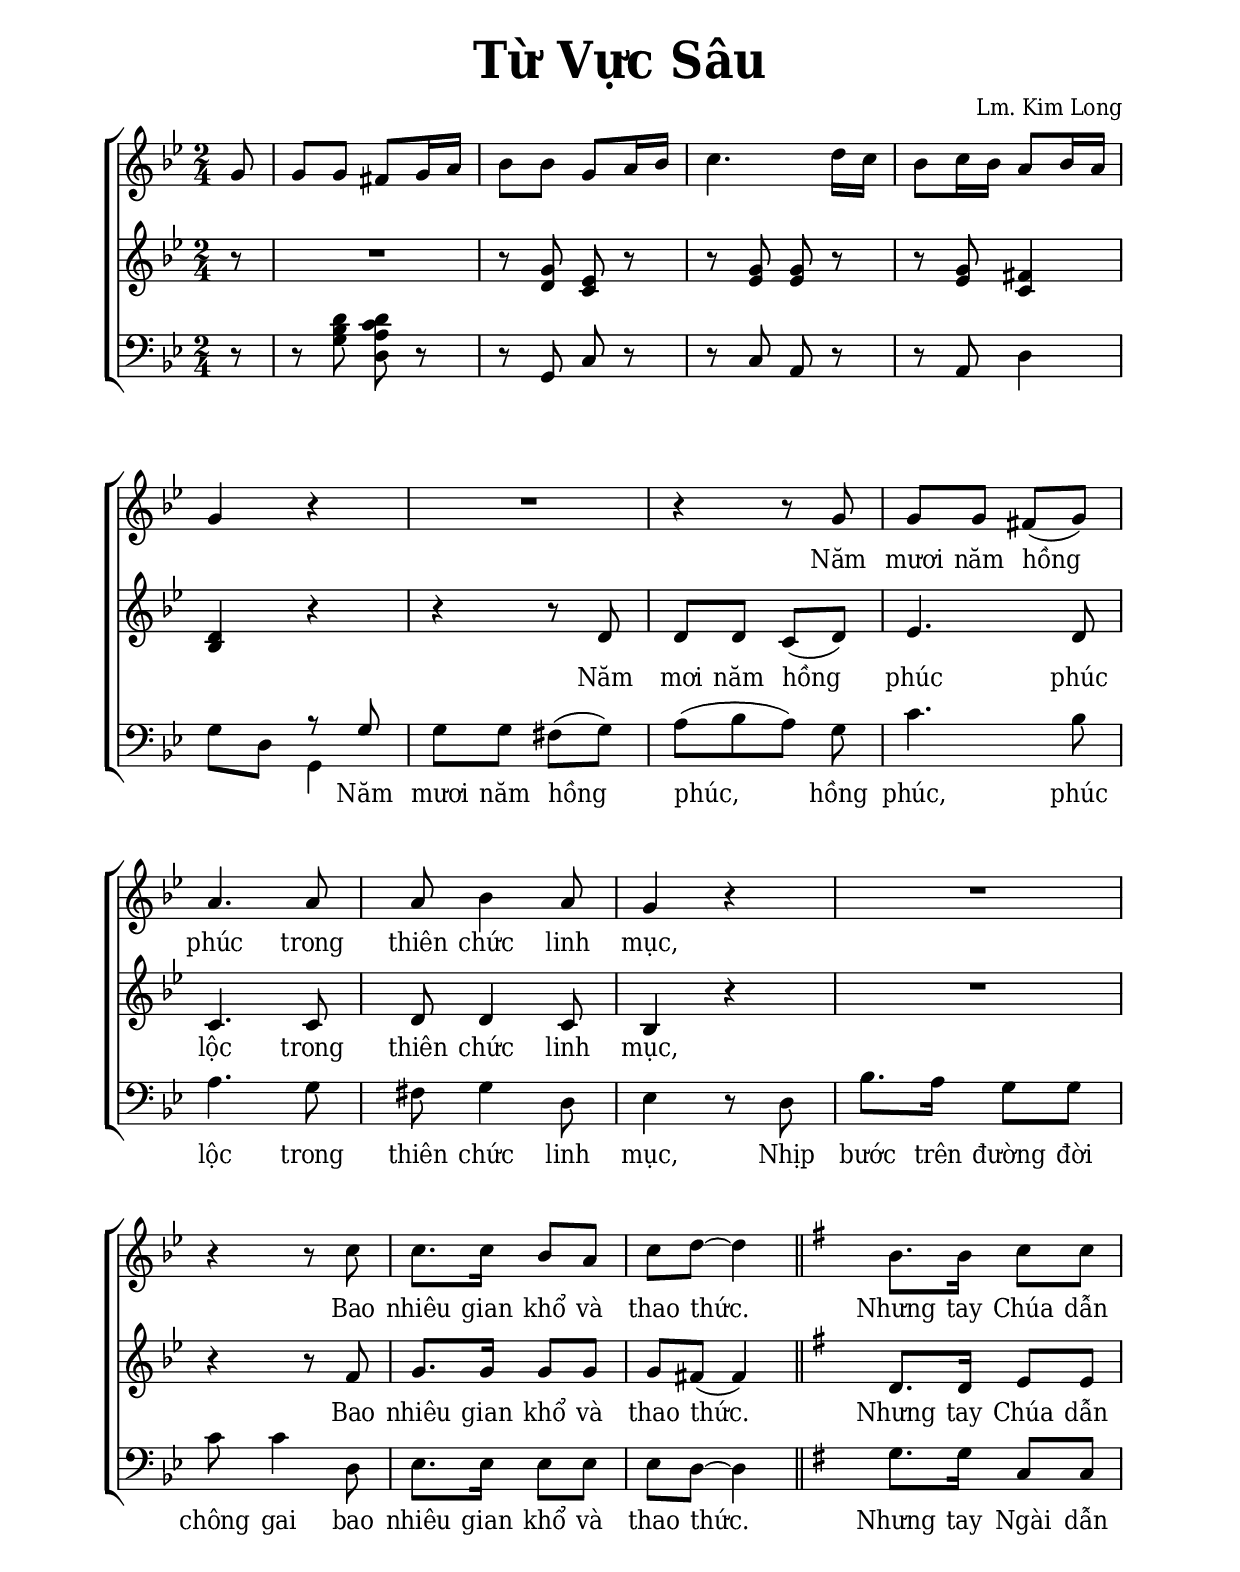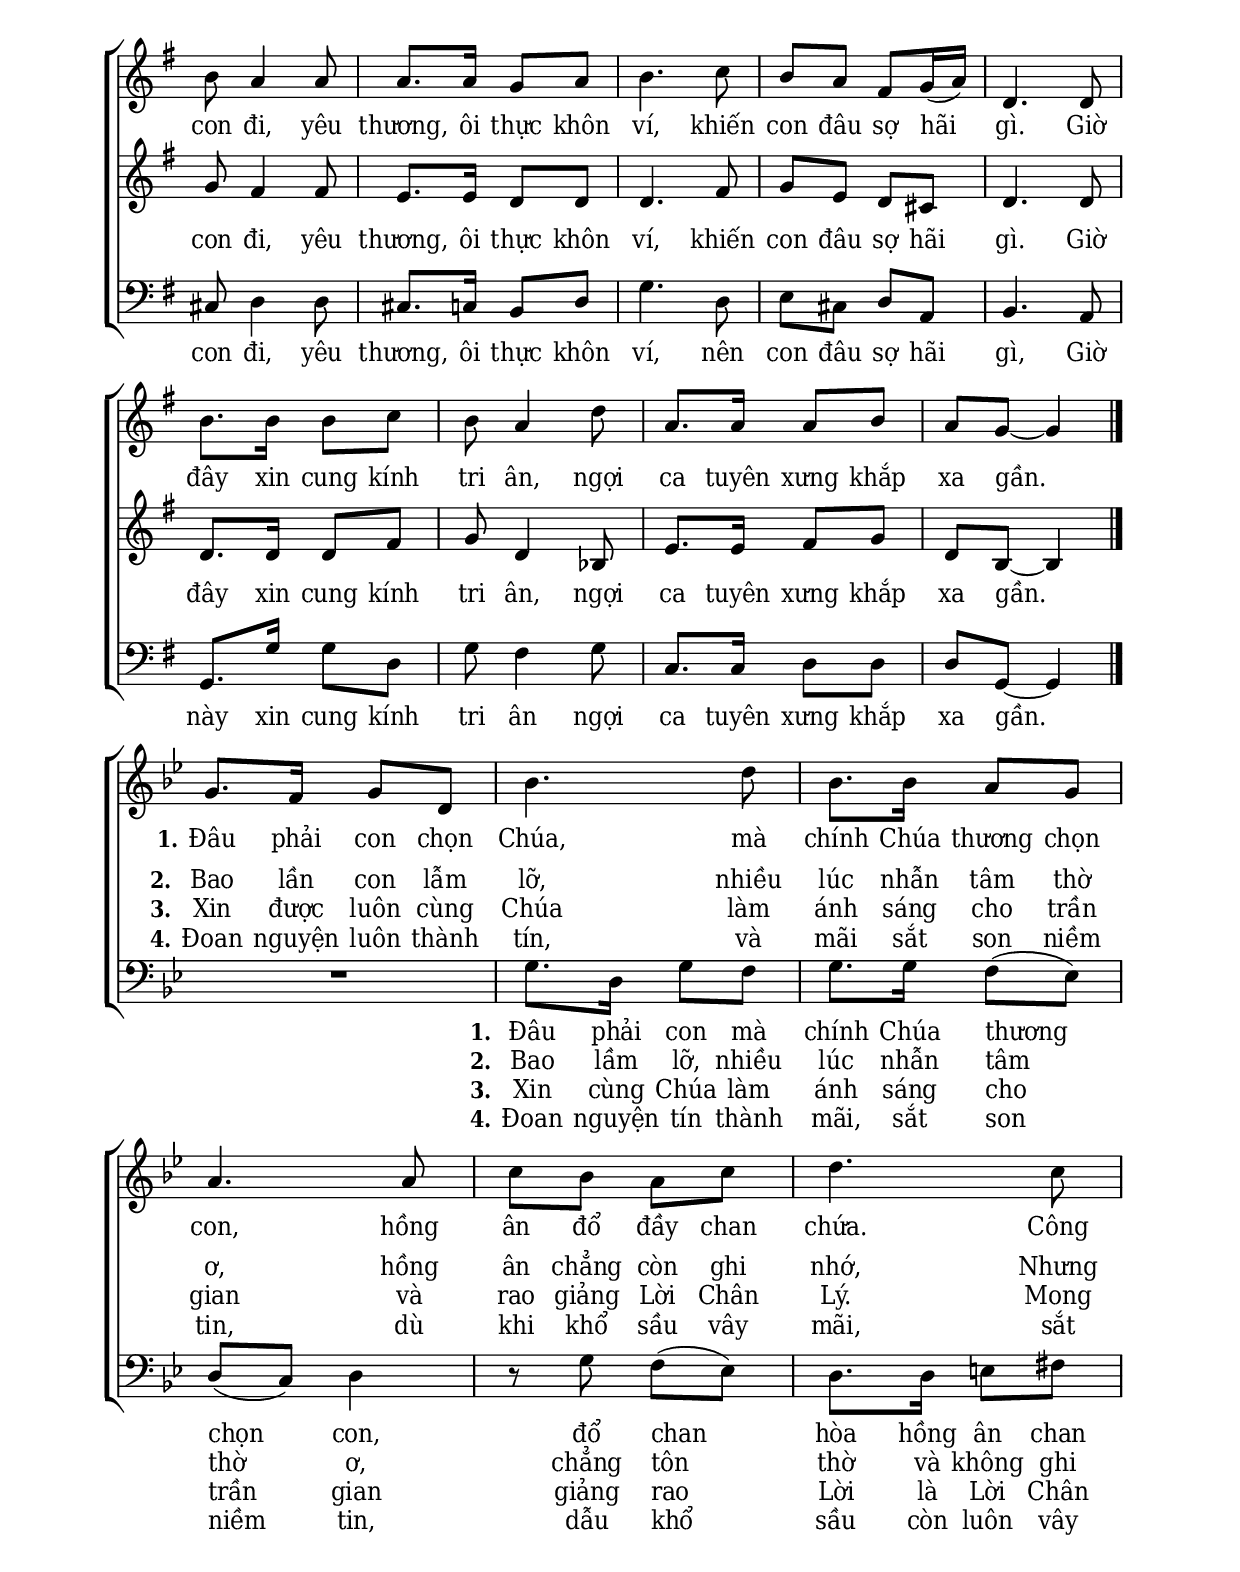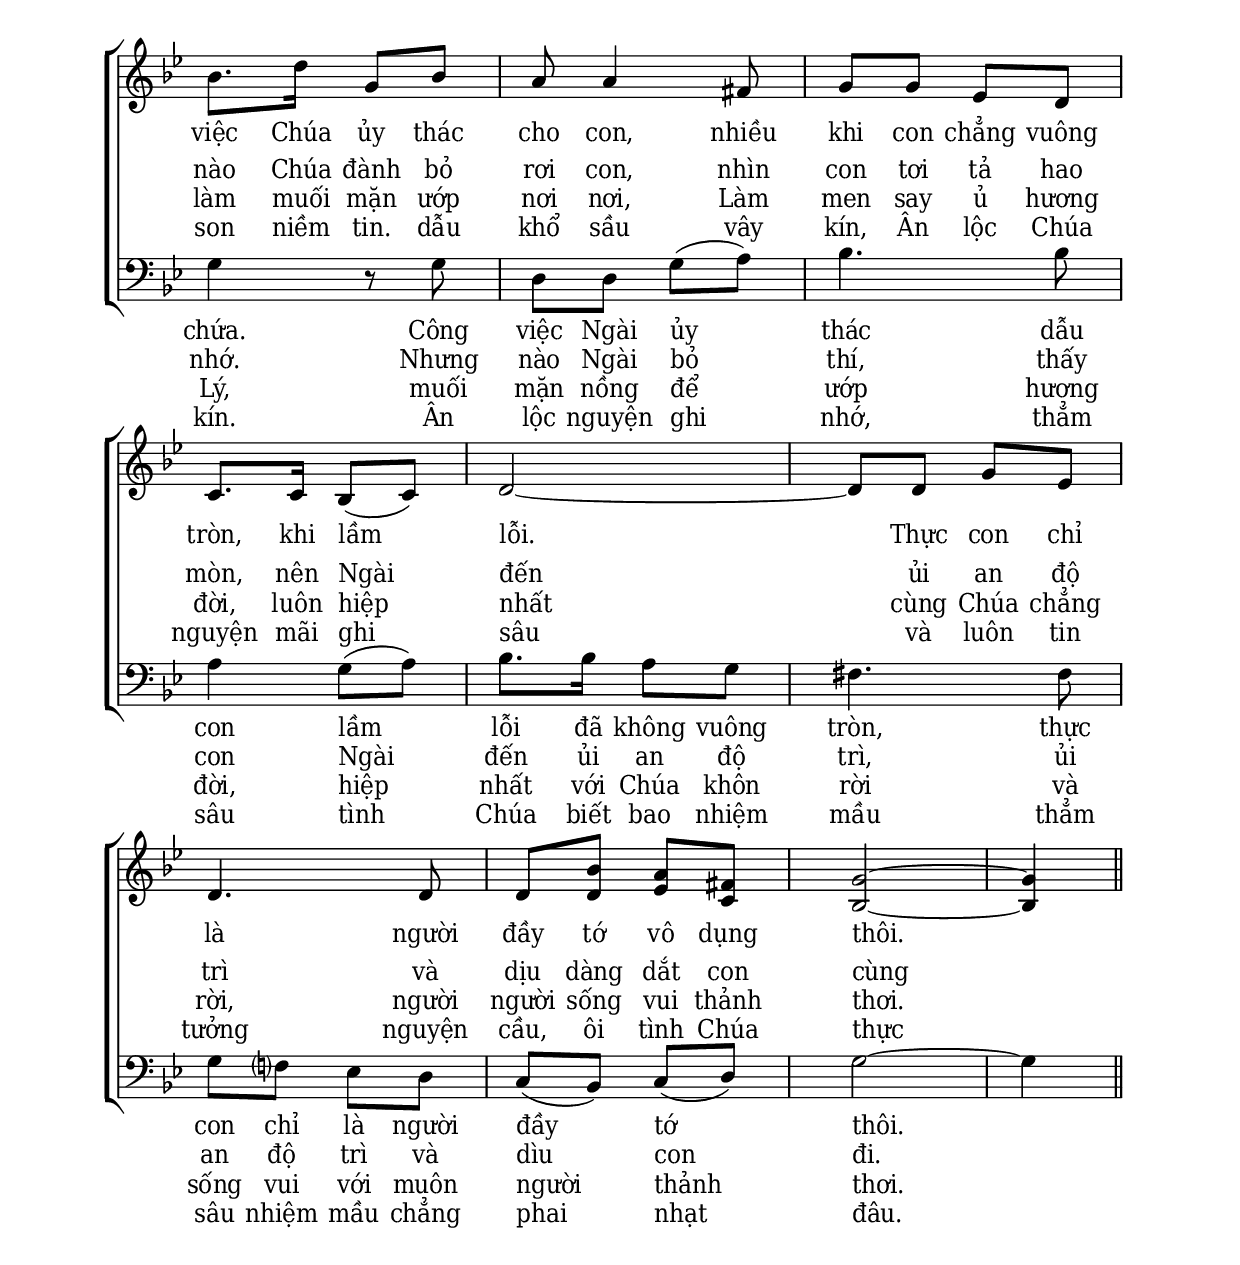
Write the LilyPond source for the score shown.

% Cài đặt chung
\version "2.22.1"
\include "english.ly"

\header {
  title = \markup { \fontsize #3 "Từ Vực Sâu" }
  composer = "Lm. Kim Long"
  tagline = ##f
}

% Nhạc
nhacDiepKhucSop = \relative c'' {
  \set Staff.printKeyCancellation = ##f
  \set Staff.explicitKeySignatureVisibility = #end-of-line-invisible
  \partial 8 g8 |
  g g fs g16 a |
  bf8 bf g a16 bf |
  c4. d16 c |
  bf8 c16 bf a8 bf16 a | \break
  g4 r |
  R2
  r4 r8 g |
  g8 g fs (g) |
  a4. a8 |
  a bf4 a8 |
  g4 r |
  R2
  r4 r8 c |
  c8. c16 bf8 a |
  c d ~ d4 \bar "||"
  
  \key g \major
  b8. b16 c8 c |
  b8 a4 a8 |
  a8. a16 g8 a |
  b4. c8 |
  b a fs g16 (a) |
  d,4. d8 |
  b'8. b16 b8 c |
  b a4 d8 |
  a8. a16 a8 b |
  a g ~ g4 \bar "|." \break
  
  \key bf \major
  g8. f16 g8 d |
  bf'4. d8 |
  bf8. bf16 a8 g |
  a4. a8 |
  c8 bf a c |
  d4. c8 |
  bf8. d16 g,8 bf |
  a a4 fs8 |
  g g ef d |
  c8. c16 bf8 (c) |
  d2 ~ |
  d8 d g ef |
  d4. d8 |
  d
  <<
    {
      bf' a fs |
      g2 ~ |
      g4
    }
    {
      d8 ef c |
      bf2 ~ |
      bf4
    }
  >>
  \bar "||"
}

nhacDiepKhucAlto = \relative c'' {
  \set Staff.printKeyCancellation = ##f
  \set Staff.explicitKeySignatureVisibility = #end-of-line-invisible
  r8 |
  R2
  r8 <g d> <ef c> r |
  r <g ef> <g ef> r |
  r <g ef> <fs c>4 |
  <d bf> r |
  r r8 d |
  d d c (d) |
  ef4. d8 |
  c4. c8 |
  d d4 c8 |
  bf4 r |
  R2
  r4 r8 f' |
  g8. g16 g8 g |
  g fs (fs4) |
  
  \key g \major
  d8. d16 e8 e |
  g8 fs4 fs8 |
  e8. e16 d8 d |
  d4. fs8 |
  g e d cs |
  d4. d8 |
  d8. d16 d8 fs |
  g d4 bf8 |
  e8. e16 fs8 g |
  d b ~ b4
}

nhacDiepKhucBas = \relative c' {
  \set Staff.printKeyCancellation = ##f
  \set Staff.explicitKeySignatureVisibility = #end-of-line-invisible
  r8 |
  r <d bf g> <d c a d,> r |
  r g,, c r |
  r c a r |
  r a d4 |
  g8 d
  <<
    {
      \voiceOne
      r g
    }
    \new Voice = "splitpart" {
      \voiceTwo
      g,4
    }
  >>
  \oneVoice
  g'8 g fs (g) |
  a ([bf a]) g |
  c4. bf8 |
  a4. g8 |
  fs g4 d8 |
  ef4 r8 d |
  bf'8. a16 g8 g |
  c c4 d,8 |
  ef8. ef16 ef8 ef |
  ef d ~ d4 |
  
  \key g \major
  g8. g16 c,8 c |
  cs d4 d8 |
  cs8. c!16 b8 d |
  g4. d8 |
  e cs d a |
  b4. a8 |
  g8. g'16 g8 d |
  g fs4 g8 |
  c,8. c16 d8 d |
  d g, ~ g4 |
  
  \key bf \major
  R2
  g'8. d16 g8 f |
  g8. g16 f8 (ef) |
  d (c) d4 |
  r8 g f (ef) |
  d8. d16 e!8 fs |
  g4 r8 g |
  d d g (a) |
  bf4. bf8 |
  a4 g8 (a) |
  bf8. bf16 a8 g |
  fs4. fs8 |
  g f!? ef d |
  c (bf) c (d) |
  g2 ~ |
  g4
}

% Lời
loiDiepKhucSop = \lyricmode {
  \repeat unfold 21 { _ }
  Năm mươi năm hồng phúc
  trong thiên chức linh mục,
  Bao nhiêu gian khổ và thao thức.
  Nhưng tay Chúa dẫn con đi,
  yêu thương, ôi thực khôn ví,
  khiến con đâu sợ hãi gì.
  Giờ đây xin cung kính tri ân,
  ngợi ca tuyên xưng khắp xa gần.
  
  <<
    {
  \set stanza = "1."
  Đâu phải con chọn Chúa,
  mà chính Chúa thương chọn con,
  hồng ân đổ đầy chan chứa.
  Công việc Chúa ủy thác cho con,
  nhiều khi con chẳng vuông tròn,
  khi lầm lỗi.
  Thực con chỉ là người đầy tớ vô dụng thôi.
    }
    \new Lyrics \with {
      alignAboveContext = #"3"
    }{
	    \set associatedVoice = "beSop"
      \set stanza = "2."
      Bao lần con lẫm lỡ,
      nhiều lúc nhẫn tâm thờ ơ,
      hồng ân chẳng còn ghi nhớ,
      Nhưng nào Chúa đành bỏ rơi con,
      nhìn con tơi tả hao mòn,
      nên Ngài đến ủi an độ trì
      và dịu dàng dắt con cùng đi.
    }
    \new Lyrics \with {
      alignAboveContext = #"3"
    }{
	    \set associatedVoice = "beSop"
      \set stanza = "3."
      Xin được luôn cùng Chúa làm ánh sáng
      cho trần gian và rao giảng Lời Chân Lý.
      Mong làm muối mặn ướp nơi nơi,
      Làm men say ủ hương đời,
      luôn hiệp nhất cùng Chúa chẳng rời,
      người người sống vui thảnh thơi.
    }
    \new Lyrics \with {
      alignAboveContext = #"3"
    }{
	    \set associatedVoice = "beSop"
      \set stanza = "4."
      Đoan nguyện luôn thành tín,
      và mãi sắt son niềm tin,
      dù khi khổ sầu vây mãi,
      sắt son niềm tin.
      dẫu khổ sầu vây kín,
      Ân lộc Chúa nguyện mãi ghi sâu
      và luôn tin tưởng nguyện cầu,
      ôi tình Chúa thực muôn nhiệm mầu,
      ngàn đời có phai nhạt đâu.
    }
  >>
}

loiDiepKhucAlto = \lyricmode {
  \repeat unfold 7 { _ }
  Năm mơi năm hồng phúc
  phúc lộc trong thiên chức linh mục,
  Bao nhiêu gian khổ và thao thức.
  Nhưng tay Chúa dẫn con đi,
  yêu thương, ôi thực khôn ví,
  khiến con đâu sợ hãi gì.
  Giờ đây xin cung kính tri ân,
  ngợi ca tuyên xưng khắp xa gần.
}

loiDiepKhucBas = \lyricmode {
  \repeat unfold 10 { _ }
  Năm mươi năm hồng phúc,
  hồng phúc, phúc lộc trong thiên chức linh mục,
  Nhịp bước trên đường đời chông gai
  bao nhiêu gian khổ và thao thức.
  Nhưng tay Ngài dẫn con đi,
  yêu thương, ôi thực khôn ví,
  nên con đâu sợ hãi gì,
  Giờ này xin cung kính tri ân
  ngợi ca tuyên xưng khắp xa gần.
  
  <<
    {
  \set stanza = "1."
  Đâu phải con mà chính Chúa thương chọn con,
  đổ chan hòa hồng ân chan chứa.
  Công việc Ngài ủy thác dẫu con lầm lỗi
  đã không vuông tròn,
  thực con chỉ là người đầy tớ thôi.
    }
    \new Lyrics \with {
      %alignAboveContext = #"2"
    }{
	    \set associatedVoice = "beBas"
      \set stanza = "2."
      Bao lầm lỡ, nhiều lúc nhẫn tâm thờ ơ,
      chẳng tôn thờ và không ghi nhớ.
      Nhưng nào Ngài bỏ thí,
      thấy con Ngài đến ủi an độ trì,
      ủi an độ trì và dìu con đi.
    }
    \new Lyrics \with {
      %alignAboveContext = #"2"
    }{
	    \set associatedVoice = "beBas"
      \set stanza = "3."
      Xin cùng Chúa làm ánh sáng cho trần gian
      giảng rao Lời là Lời Chân Lý,
      muối mặn nồng để ướp hương đời,
      hiệp nhất với Chúa khôn rời
      và sống vui với muôn người thảnh thơi.
    }
    \new Lyrics \with {
      %alignAboveContext = #"2"
    }{
	    \set associatedVoice = "beBas"
      \set stanza = "4."
      Đoan nguyện tín thành mãi,
      sắt son niềm tin,
      dẫu khổ sầu còn luôn vây kín.
      Ân lộc nguyện ghi nhớ,
      thẳm sâu tình Chúa biết bao nhiệm mầu
      thẳm sâu nhiệm mầu chẳng phai nhạt đâu.
    }
  >>
}

loiPhienKhucMot = \lyricmode {
  \set stanza = #"1."
  
}

loiPhienKhucHai = \lyricmode {
  \set stanza = #"2."
  
}

loiPhienKhucBa = \lyricmode {
  \set stanza = #"3."
  
}

% Dàn trang
\paper {
  #(set-paper-size "a4")
  top-margin = 20\mm
  bottom-margin = 20\mm
  left-margin = 20\mm
  right-margin = 20\mm
  indent = #0
  #(define fonts
    (make-pango-font-tree
      "Deja Vu Serif Condensed"
      "Deja Vu Serif Condensed"
      "Deja Vu Serif Condensed"
      (/ 20 20)))
  print-page-number = #f
  page-count = #3
  %systems-per-page = 5
}

TongNhip = {
  \key bf \major \time 2/4
  \set Timing.beamExceptions = #'()
  \set Timing.baseMoment = #(ly:make-moment 1/4)
}

% Đổi kích thước nốt cho bè phụ
notBePhu =
#(define-music-function (font-size music) (number? ly:music?)
   (for-some-music
     (lambda (m)
       (if (music-is-of-type? m 'rhythmic-event)
           (begin
             (set! (ly:music-property m 'tweaks)
                   (cons `(font-size . ,font-size)
                         (ly:music-property m 'tweaks)))
             #t)
           #f))
     music)
   music)

\score {
  \new ChoirStaff <<
    \new Staff = "1" <<
      \new Voice = "beSop" {
        \clef treble \TongNhip \nhacDiepKhucSop
      }
      \new Lyrics \lyricsto beSop \loiDiepKhucSop
    >>
    \new Staff = "2" <<
      \new Voice = "beAlto" {
        \clef treble \TongNhip \nhacDiepKhucAlto
      }
      \new Lyrics \lyricsto beAlto \loiDiepKhucAlto
    >>
    \new Staff = "3" <<
        \clef "bass"
        \new Voice = beBas {
          \TongNhip \nhacDiepKhucBas
        }
      \new Lyrics \lyricsto beBas \loiDiepKhucBas
    >>
  >>
  \layout {
    \override Lyrics.LyricSpace.minimum-distance = #1
    \override Score.BarNumber.break-visibility = ##(#f #f #f)
    \override Score.SpacingSpanner.uniform-stretching = ##t
  }
}
